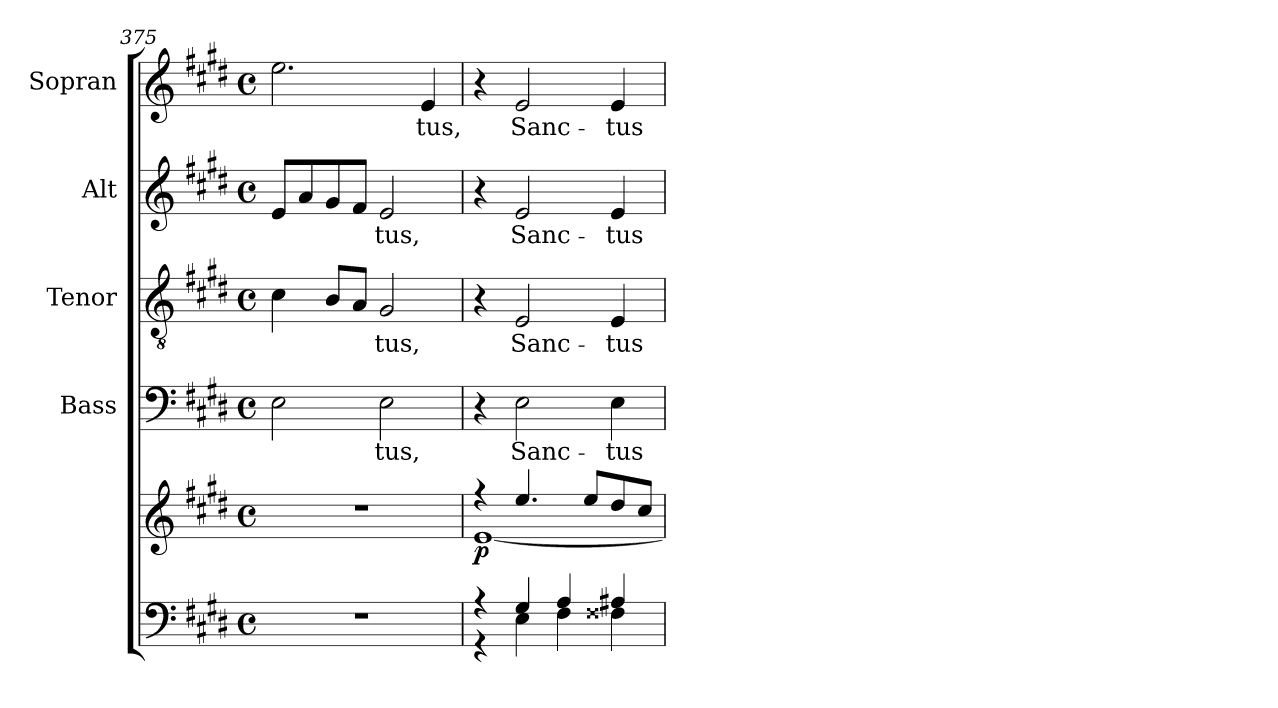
**kern	**kern	**dynam	**kern	**text	**kern	**text	**kern	**text	**kern	**text
*part5	*part5	*part5	*part4	*part4	*part3	*part3	*part2	*part2	*part1	*part1
*staff6	*staff5	*staff5/6	*staff4	*staff4	*staff3	*staff3	*staff2	*staff2	*staff1	*staff1
*	*	*	*I"Bass	*	*I"Tenor	*	*I"Alt	*	*I"Sopran	*
*	*	*	*I'B.	*	*I'T.	*	*I'A.	*	*I'S.	*
*clefF4	*clefG2	*	*clefF4	*	*clefGv2	*	*clefG2	*	*clefG2	*
*k[f#c#g#d#]	*k[f#c#g#d#]	*	*k[f#c#g#d#]	*	*k[f#c#g#d#]	*	*k[f#c#g#d#]	*	*k[f#c#g#d#]	*
*E:	*E:	*	*E:	*	*E:	*	*E:	*	*E:	*
*M4/4	*M4/4	*	*M4/4	*	*M4/4	*	*M4/4	*	*M4/4	*
*met(c)	*met(c)	*	*met(c)	*	*met(c)	*	*met(c)	*	*met(c)	*
=375	=375	=375	=375	=375	=375	=375	=375	=375	=375	=375
1r	1r	.	2E\	.	4c#\	.	8e/L	.	2.ee\	.
.	.	.	.	.	.	.	8a/	.	.	.
.	.	.	.	.	8B/L	.	8g#/	.	.	.
.	.	.	.	.	8A/J	.	8f#/J	.	.	.
!	!	!	!	!LO:LY:b	!	!LO:LY:b	!	!LO:LY:b	!	!
.	.	.	2E\	-tus,	2G#/	-tus,	2e/	-tus,	.	.
!	!	!	!	!	!	!	!	!	!	!LO:LY:b
.	.	.	.	.	.	.	.	.	4e/	-tus,
=376	=376	=376	=376	=376	=376	=376	=376	=376	=376	=376
*^	*^	*	*	*	*	*	*	*	*	*
!	!	!	!	!LO:DY:b	!	!	!	!	!	!	!	!
4r	4r	4ree	[<1e	p	4r	.	4r	.	4r	.	4r	.
!	!	!	!	!	!	!LO:LY:b	!	!LO:LY:b	!	!LO:LY:b	!	!LO:LY:b
4G#/	4E\	4.ee/	.	.	2E\	Sanc-	2E/	Sanc-	2e/	Sanc-	2e/	Sanc-
4A/	4F#\	.	.	.	.	.	.	.	.	.	.	.
.	.	8ee/L	.	.	.	.	.	.	.	.	.	.
!	!	!	!	!	!	!LO:LY:b	!	!LO:LY:b	!	!LO:LY:b	!	!LO:LY:b
4A#X/	4F##X\	8dd#/	.	.	4E\	-tus	4E/	-tus	4e/	-tus	4e/	-tus
.	.	8cc#/J	.	.	.	.	.	.	.	.	.	.
*v	*v	*	*	*	*	*	*	*	*	*	*	*
*	*v	*v	*	*	*	*	*	*	*	*	*
=	=	=	=	=	=	=	=	=	=	=
*-	*-	*-	*-	*-	*-	*-	*-	*-	*-	*-
